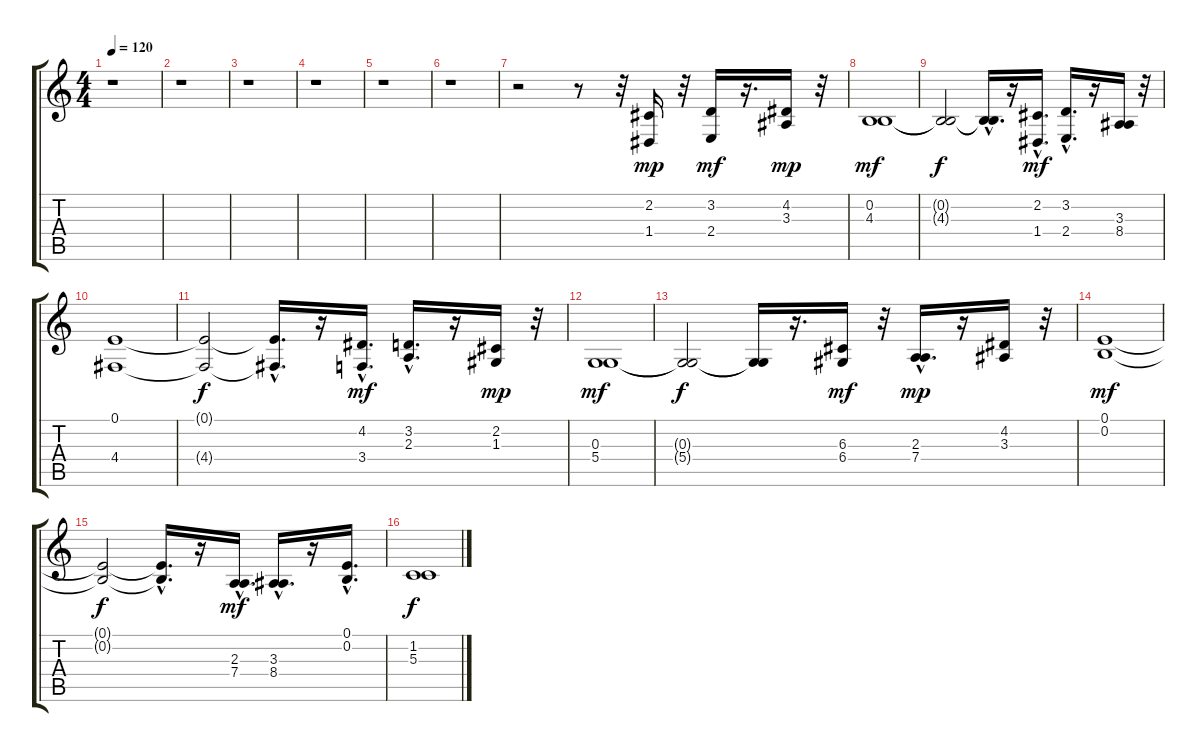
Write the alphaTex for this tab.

\track "" {instrument vibraphone}
\staff {score tabs}
\tuning (E4 B3 G3 D3 A2 E2) {hide}
\ts (4 4)
\tempo 120
\clef g2
\ks c
r.1{dy f} |
r.1 |
r.1 |
r.1 |
r.1 |
r.1 |
r.2 r.8 r.32 (2.2 1.4).16{dy mp} r.32 (3.2 2.4).16{dy mf} r.16{d} (4.2 3.3).16{dy mp} r.32 |
(0.2 4.3).1{dy mf} |
(0.2{t} 4.3{t}).2{dy f} (0.2{hac t} 4.3{t}).16{d} r.16 (2.2 1.4{hac}).16{d dy mf} (3.2{hac} 2.4{hac}).16{d} r.16 (3.3 8.4).16 r.32 |
(0.1 4.4).1 |
(0.1{t} 4.4{t}).2{dy f} (0.1{hac t} 4.4{hac t}).16{d} r.16 (4.2{hac} 3.4).16{d dy mf} (3.2 2.3{hac}).16{d} r.16 (2.2 1.3).16{dy mp} r.32 |
(0.3 5.4).1{dy mf} |
(0.3{t} 5.4{t}).2{dy f} (0.3{t} 5.4{t}).16 r.16{d} (6.3 6.4).16{dy mf} r.32 (2.3{hac} 7.4{hac}).16{d dy mp} r.16 (4.2 3.3).16 r.32 |
(0.1 0.2).1{dy mf} |
(0.1{t} 0.2{t}).2{dy f} (0.1{hac t} 0.2{hac t}).16{d} r.16 (2.3{hac} 7.4{hac}).16{d dy mf} (3.3{hac} 8.4{hac}).16{d} r.16 (0.1{hac} 0.2).16{d} |
(1.2 5.3).1{dy f}
